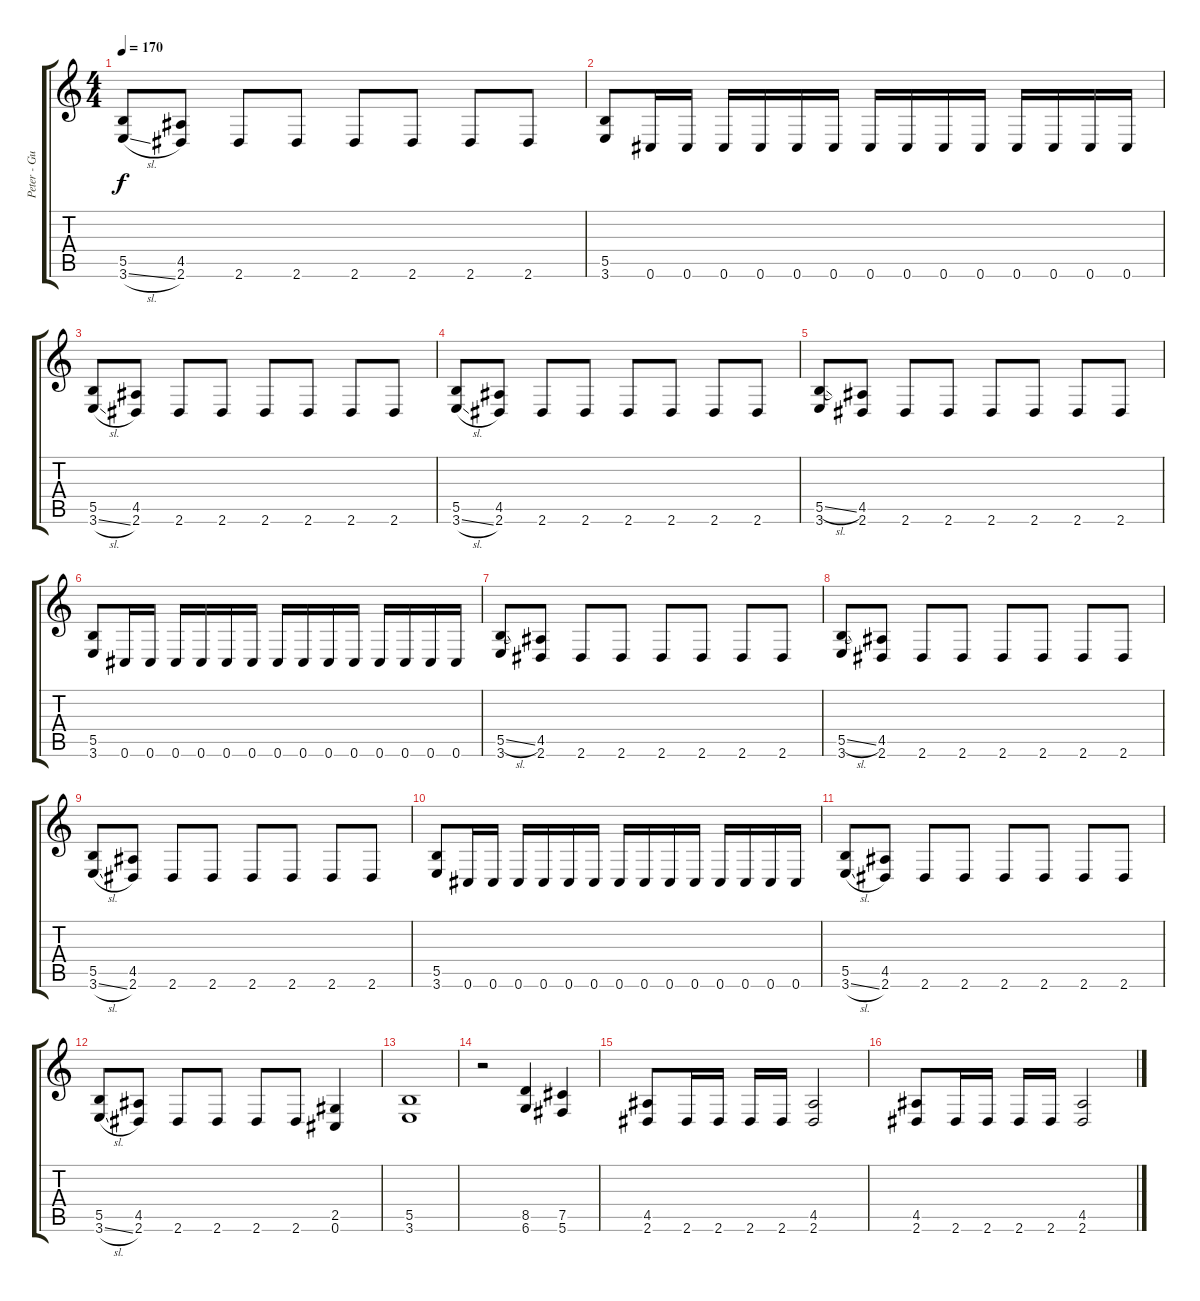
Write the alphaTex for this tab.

\track ("Peter - Guitar, Vocal" "Peter - Gu") {instrument overdrivenguitar}
\staff {score tabs}
\tuning (Db4 Ab3 E3 B2 Gb2 Db2) {hide}
\ts (4 4)
\tempo 170
\clef g2
\ks c
(5.5 3.6{sl}).8{dy f} (4.5 2.6).8 2.6.8 2.6.8 2.6.8 2.6.8 2.6.8 2.6.8 |
(5.5 3.6).8 0.6.16 0.6.16 0.6.16 0.6.16 0.6.16 0.6.16 0.6.16 0.6.16 0.6.16 0.6.16 0.6.16 0.6.16 0.6.16 0.6.16 |
(5.5 3.6{sl}).8 (4.5 2.6).8 2.6.8 2.6.8 2.6.8 2.6.8 2.6.8 2.6.8 |
(5.5 3.6{sl}).8 (4.5 2.6).8 2.6.8 2.6.8 2.6.8 2.6.8 2.6.8 2.6.8 |
(5.5{sl} 3.6).8 (4.5 2.6).8 2.6.8 2.6.8 2.6.8 2.6.8 2.6.8 2.6.8 |
(5.5 3.6).8 0.6.16 0.6.16 0.6.16 0.6.16 0.6.16 0.6.16 0.6.16 0.6.16 0.6.16 0.6.16 0.6.16 0.6.16 0.6.16 0.6.16 |
(5.5{sl} 3.6).8 (4.5 2.6).8 2.6.8 2.6.8 2.6.8 2.6.8 2.6.8 2.6.8 |
(5.5{sl} 3.6).8 (4.5 2.6).8 2.6.8 2.6.8 2.6.8 2.6.8 2.6.8 2.6.8 |
(5.5 3.6{sl}).8 (4.5 2.6).8 2.6.8 2.6.8 2.6.8 2.6.8 2.6.8 2.6.8 |
(5.5 3.6).8 0.6.16 0.6.16 0.6.16 0.6.16 0.6.16 0.6.16 0.6.16 0.6.16 0.6.16 0.6.16 0.6.16 0.6.16 0.6.16 0.6.16 |
(5.5 3.6{sl}).8 (4.5 2.6).8 2.6.8 2.6.8 2.6.8 2.6.8 2.6.8 2.6.8 |
(5.5 3.6{sl}).8 (4.5 2.6).8 2.6.8 2.6.8 2.6.8 2.6.8 (2.5 0.6).4 |
(5.5 3.6).1 |
r.2 (8.5 6.6).4 (7.5 5.6).4 |
(4.5 2.6).8 2.6.16 2.6.16 2.6.16 2.6.16 (4.5 2.6).2 |
(4.5 2.6).8 2.6.16 2.6.16 2.6.16 2.6.16 (4.5 2.6).2
